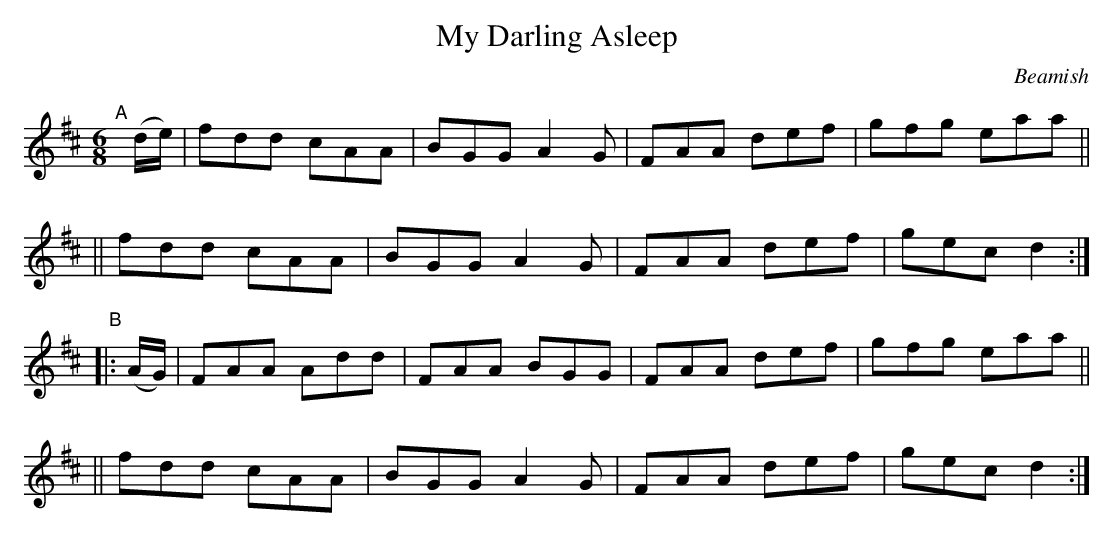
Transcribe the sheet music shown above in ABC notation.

X:1
T: My Darling Asleep
O: Beamish
M: 6/8
L: 1/8
K: D
"^A"[|] (d/e/) \
 | fdd cAA | BGG A2G | FAA def | gfg eaa ||
|| fdd cAA | BGG A2G | FAA def | gec d2 :|
"^B"|: (A/G/) \
 | FAA Add | FAA BGG | FAA def | gfg eaa ||
|| fdd cAA | BGG A2G | FAA def | gec d2 :|
